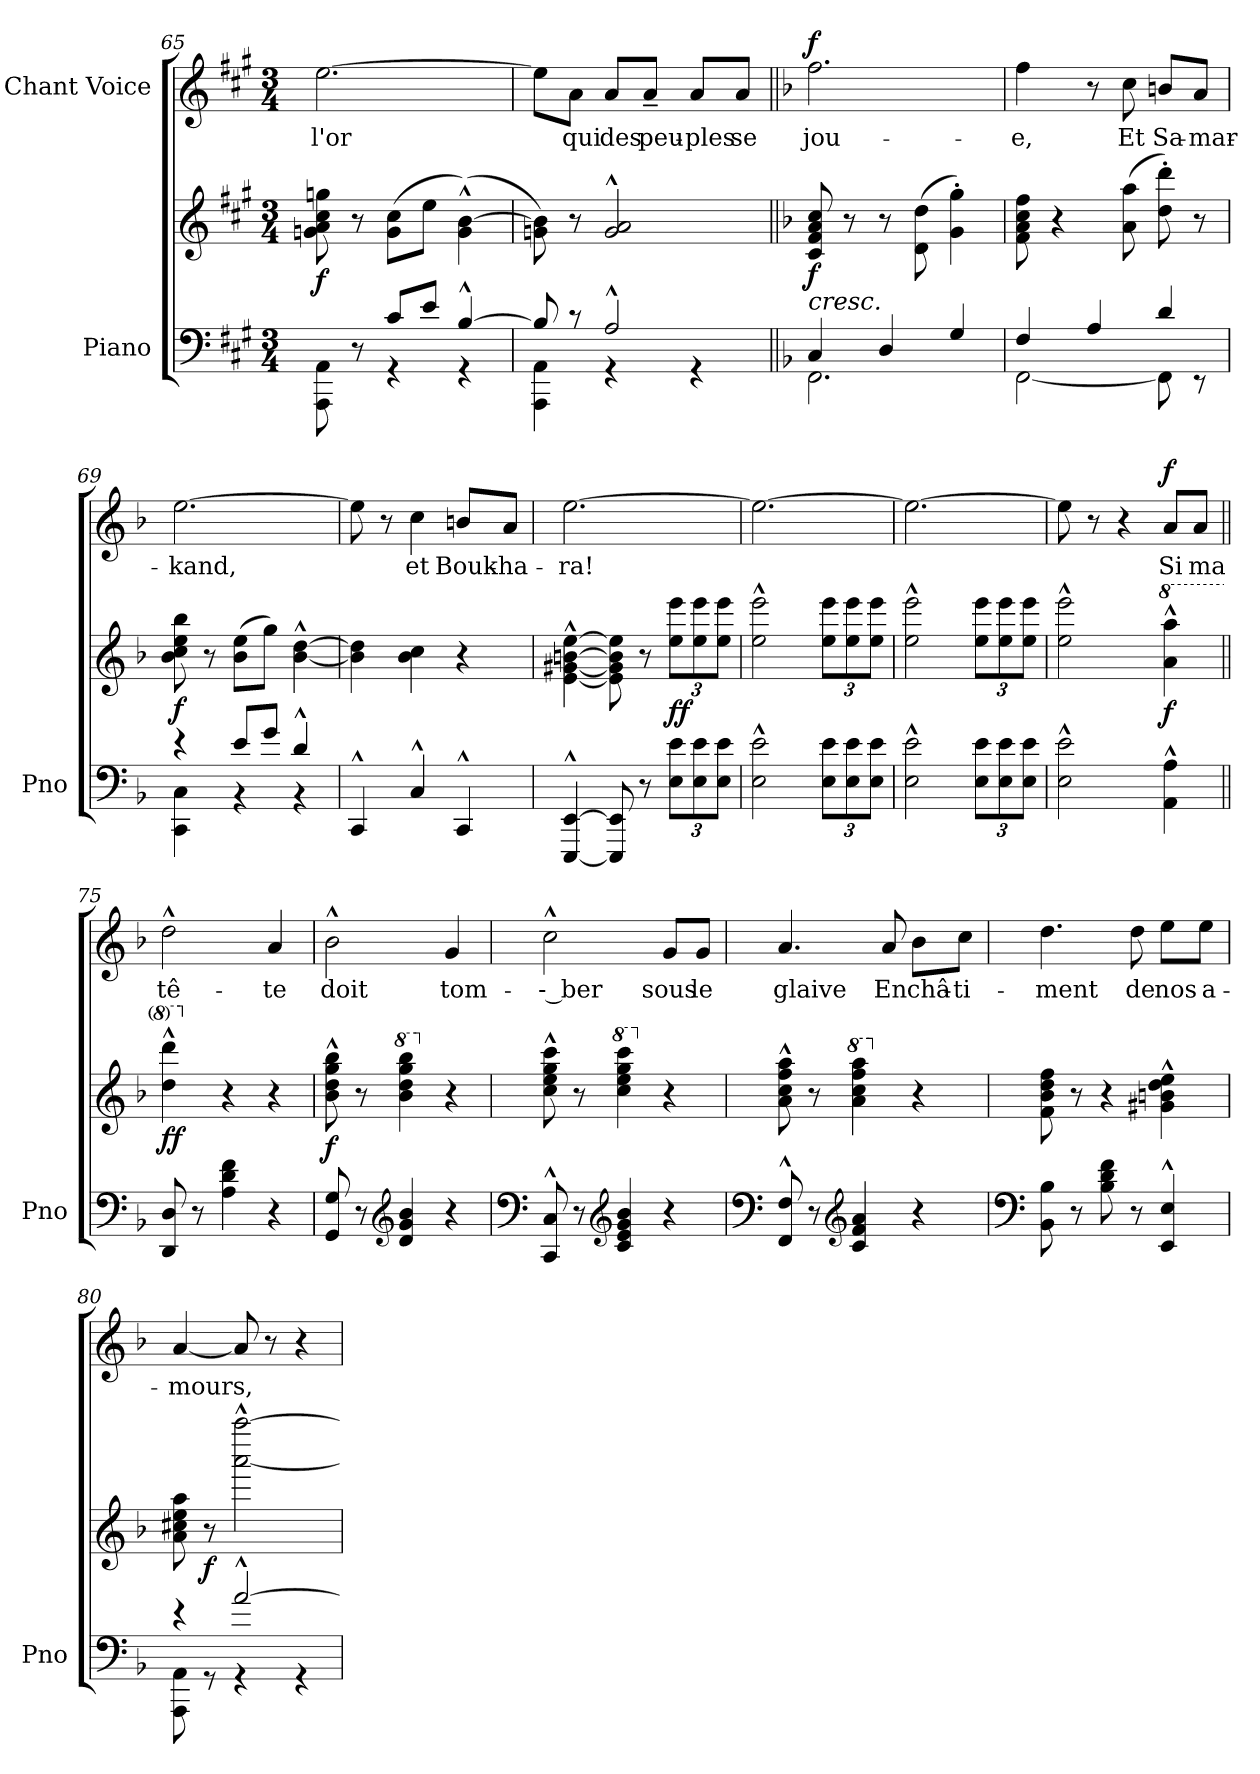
**kern	**kern	**dynam	**kern	**text	**dynam
*part2	*part2	*part2	*part1	*part1	*part1
*staff3	*staff2	*staff2/3	*staff1	*staff1	*staff1
*I"Piano	*	*	*I"Chant Voice	*	*
*I'Pno	*	*	*	*	*
*clefF4	*clefG2	*	*clefG2	*	*
*k[f#c#g#]	*k[f#c#g#]	*	*k[f#c#g#]	*	*
*M3/4	*M3/4	*	*M3/4	*	*
=65	=65	=65	=65	=65	=65
*^	*	*	*	*	*
!	!	!	!LO:DY:b	!	!	!
4ryy	8AAA\ 8AA\	8gn\ 8a\ 8cc#\ 8ggn\	f	[2.ee\	l'or	.
.	8r	8r	.	.	.	.
8c#/L	4r	(8g\ 8cc#\L	.	.	.	.
8e/J	.	8ee\J	.	.	.	.
[4B^^/	4r	(4g\^^ [4b\^^)	.	.	.	.
=66	=66	=66	=66	=66	=66	=66
!	!	!	!	!	!	!LO:DY:a
!	!	!	!	!	!	!LO:DY:n=1:a
8B/]	4AAA\ 4AA\	8gn\ 8b\])	.	8ee\L]	.	other-dynamics f
8r	.	8r	.	8a\J	qui	.
2A^^/	4r	2g/^^ 2a/^^	.	8a/L	des	.
.	.	.	.	8a~>/J	peu-	.
.	4r	.	.	8a/L	-ples	.
.	.	.	.	8a/J	se	.
=67||	=67||	=67||	=67||	=67||	=67||	=67||
*k[b-]	*	*k[b-]	*	*k[b-]	*	*
!	!	!LO:TX:b:i:t=cresc.	!	!	!	!
!	!	!	!LO:DY:b	!	!	!LO:DY:a
4C/	2.FF\	8c/ 8f/ 8a/ 8cc/	f	2.ff\	jou-	f
.	.	8r	.	.	.	.
4D/	.	8r	.	.	.	.
.	.	(8d\ 8dd\	.	.	.	.
4G/	.	4g\' 4gg\')	.	.	.	.
=68	=68	=68	=68	=68	=68	=68
4F/	[2FF\	8f\ 8a\ 8cc\ 8ff\	.	4ff\	-e,	.
.	.	4r	.	.	.	.
4A/	.	.	.	8r	.	.
.	.	(8a\ 8aa\	.	8cc\	Et	.
4d/	8FF\]	8dd\' 8ddd\')	.	8bn/L	Sa-	.
.	8r	8r	.	8a/J	-mar-	.
=69	=69	=69	=69	=69	=69	=69
!	!	!	!LO:DY:b	!	!	!
4r	4CC\ 4C\	8b-\ 8cc\ 8ee\ 8bb-\	f	[2.ee\	-kand,	.
.	.	8r	.	.	.	.
8e/L	4r	(8b-\ 8ee\L	.	.	.	.
8g/J	.	8gg\J)	.	.	.	.
4d^^/	4r	[4b-\^^ [4dd\^^	.	.	.	.
*v	*v	*	*	*	*	*
=70	=70	=70	=70	=70	=70
4CC^^/	4b-\] 4dd\]	.	8ee\]	.	.
.	.	.	8r	.	.
4C^^/	4b-\ 4cc\	.	4cc\	et	.
4CC^^/	4r	.	8bn/L	Bouk-	.
.	.	.	8a/J	-ha-	.
=71	=71	=71	=71	=71	=71
[4EEE/^^ [4EE/^^	[4e\^^ [4g#X\^^ [4bn\^^ [4ee\^^	.	[2.ee\	-ra!	.
8EEE/] 8EE/]	8e\] 8g#\] 8b\] 8ee\]	.	.	.	.
8r	8r	.	.	.	.
*Xbrackettup	*Xbrackettup	*	*	*	*
!	!	!LO:DY:b	!	!	!
12E\ 12e\L	12ee\ 12eee\L	ff	.	.	.
12E\ 12e\	12ee\ 12eee\	.	.	.	.
12E\ 12e\J	12ee\ 12eee\J	.	.	.	.
=72	=72	=72	=72	=72	=72
2E\^^ 2e\^^	2ee\^^ 2eee\^^	.	2.ee\_	.	.
12E\ 12e\L	12ee\ 12eee\L	.	.	.	.
12E\ 12e\	12ee\ 12eee\	.	.	.	.
12E\ 12e\J	12ee\ 12eee\J	.	.	.	.
=73	=73	=73	=73	=73	=73
2E\^^ 2e\^^	2ee\^^ 2eee\^^	.	2.ee\_	.	.
12E\ 12e\L	12ee\ 12eee\L	.	.	.	.
12E\ 12e\	12ee\ 12eee\	.	.	.	.
12E\ 12e\J	12ee\ 12eee\J	.	.	.	.
=74	=74	=74	=74	=74	=74
2E\^^ 2e\^^	2ee\^^ 2eee\^^	.	8ee\]	.	.
.	.	.	8r	.	.
.	.	.	4r	.	.
*	*8va	*	*	*	*
!	!	!LO:DY:b	!	!	!LO:DY:a
4AA\^^ 4A\^^	4aa\^^ 4aaa\^^	f	8a/L	Si	f
.	.	.	8a/J	ma	.
=75||	=75||	=75||	=75||	=75||	=75||
!	!	!LO:DY:b	!	!	!
8DD/ 8D/	4ddd\^^ 4dddd\^^	ff	2dd^^\	tê-	.
8r	.	.	.	.	.
*	*X8va	*	*	*	*
4A\ 4d\ 4f\	4r	.	.	.	.
4r	4r	.	4a/	-te	.
=76	=76	=76	=76	=76	=76
!	!	!LO:DY:b	!	!	!
8GG/ 8G/	8b-\^^ 8dd\^^ 8gg\^^ 8bb-\^^	f	2b-^^\	doit	.
8r	8r	.	.	.	.
*clefG2	*	*	*	*	*
*	*8va	*	*	*	*
4d/ 4g/ 4b-/	4bb-\ 4ddd\ 4ggg\ 4bbb-\	.	.	.	.
*	*X8va	*	*	*	*
4r	4r	.	4g/	tom-	.
=77	=77	=77	=77	=77	=77
*clefF4	*	*	*	*	*
8CC/^^ 8C/^^	8cc\^^ 8ee\^^ 8gg\^^ 8ccc\^^	.	2cc^^\	-- ber	.
8r	8r	.	.	.	.
*clefG2	*	*	*	*	*
*	*8va	*	*	*	*
4c/ 4e/ 4g/ 4b-/	4ccc\ 4eee\ 4ggg\ 4cccc\	.	.	.	.
*	*X8va	*	*	*	*
4r	4r	.	8g/L	sous	.
.	.	.	8g/J	le	.
=78	=78	=78	=78	=78	=78
*clefF4	*	*	*	*	*
8FF/^^ 8F/^^	8a\^^ 8cc\^^ 8ff\^^ 8aa\^^	.	4.a/	glaive	.
8r	8r	.	.	.	.
*clefG2	*	*	*	*	*
*	*8va	*	*	*	*
4c/ 4f/ 4a/	4aa\ 4ccc\ 4fff\ 4aaa\	.	.	.	.
.	.	.	8a/	En	.
*	*X8va	*	*	*	*
4r	4r	.	8b-\L	châ-	.
.	.	.	8cc\J	-ti-	.
=79	=79	=79	=79	=79	=79
*clefF4	*	*	*	*	*
8BB-\ 8B-\	8f\ 8b-\ 8dd\ 8ff\	.	4.dd\	-ment	.
8r	8r	.	.	.	.
8B-\ 8d\ 8f\	4r	.	.	.	.
8r	.	.	8dd\	de	.
4EE/^^ 4E/^^	4g#X\^^ 4bn\^^ 4dd\^^ 4ee\^^	.	8ee\L	nos	.
.	.	.	8ee\J	a-	.
=80	=80	=80	=80	=80	=80
*^	*	*	*	*	*
4r	8AAA\ 8AA\	8a\ 8cc#X\ 8ee\ 8aa\	.	[4a/	-mours,	.
!	!	!	!LO:DY:b	!	!	!
.	8r	8r	f	.	.	.
[>2a^^/	4r	[2aaa\^^ [2aaaa\^^	.	8a/]	.	.
.	.	.	.	8r	.	.
.	4r	.	.	4r	.	.
*v	*v	*	*	*	*	*
=	=	=	=	=	=
*-	*-	*-	*-	*-	*-
